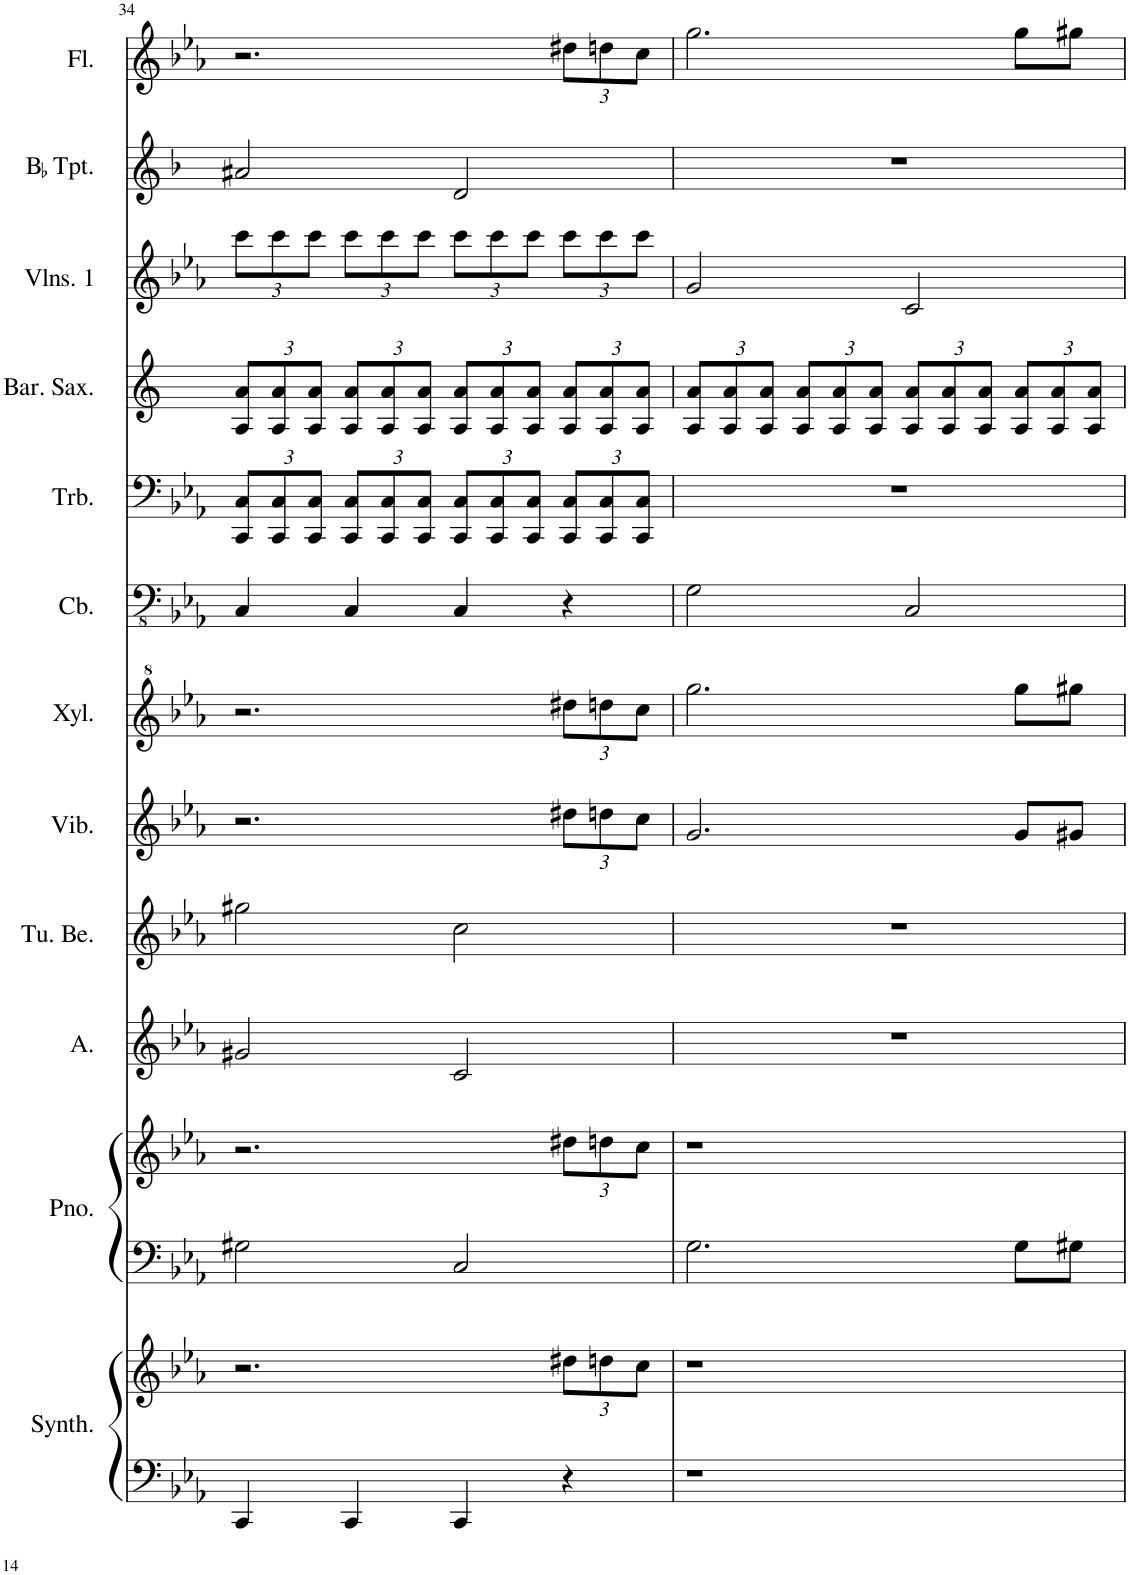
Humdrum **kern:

**kern	**kern	**kern	**kern	**kern	**kern	**kern	**kern	**kern	**kern	**kern	**kern	**kern	**kern
*part12	*part12	*part11	*part11	*part10	*part9	*part8	*part7	*part6	*part5	*part4	*part3	*part2	*part1
*staff14	*staff13	*staff12	*staff11	*staff10	*staff9	*staff8	*staff7	*staff6	*staff5	*staff4	*staff3	*staff2	*staff1
*I"Keyboard Synthesizer	*	*I"Piano	*	*I"Alto	*I"Tubular Bells	*I"Vibraphone	*I"Xylophone	*I"Contrabass	*I"Trombone	*I"Baritone Saxophone	*I"Violins 1	*I"BaccidentalFlat Trumpet	*I"Flute
*I'Synth.	*	*I'Pno.	*	*I'A.	*I'Tu. Be.	*I'Vib.	*I'Xyl.	*I'Cb.	*I'Trb.	*I'Bar. Sax.	*I'Vlns. 1	*I'BaccidentalFlat Tpt.	*I'Fl.
!!LO:PB:g=z
*clefF4	*clefG2	*clefF4	*clefG2	*clefG2	*clefG2	*clefG2	*clefG^2	*clefFv4	*clefF4	*clefG2	*clefG2	*clefG2	*clefG2
*	*	*	*	*	*	*	*	*Trd7c12	*	*Trd12c21	*	*Trd1c2	*
*k[b-e-a-]	*k[b-e-a-]	*k[b-e-a-]	*k[b-e-a-]	*k[b-e-a-]	*k[b-e-a-]	*k[b-e-a-]	*k[b-e-a-]	*k[b-e-a-]	*k[b-e-a-]	*k[]	*k[b-e-a-]	*k[b-]	*k[b-e-a-]
*M4/4	*M4/4	*M4/4	*M4/4	*M4/4	*M4/4	*M4/4	*M4/4	*M4/4	*M4/4	*M4/4	*M4/4	*M4/4	*M4/4
*	*	*	*	*	*	*	*	*	*Xbrackettup	*Xbrackettup	*Xbrackettup	*	*
=34	=34	=34	=34	=34	=34	=34	=34	=34	=34	=34	=34	=34	=34
4CC/	2.r	2G#X\	2.r	2g#X/	2gg#X\	2.r	2.r	4CC/	12CC/ 12C/L	12A/ 12a/L	12ccc\L	2a#X/	2.r
.	.	.	.	.	.	.	.	.	12CC/ 12C/	12A/ 12a/	12ccc\	.	.
.	.	.	.	.	.	.	.	.	12CC/ 12C/J	12A/ 12a/J	12ccc\J	.	.
4CC/	.	.	.	.	.	.	.	4CC/	12CC/ 12C/L	12A/ 12a/L	12ccc\L	.	.
.	.	.	.	.	.	.	.	.	12CC/ 12C/	12A/ 12a/	12ccc\	.	.
.	.	.	.	.	.	.	.	.	12CC/ 12C/J	12A/ 12a/J	12ccc\J	.	.
4CC/	.	2C/	.	2c/	2cc\	.	.	4CC/	12CC/ 12C/L	12A/ 12a/L	12ccc\L	2d/	.
.	.	.	.	.	.	.	.	.	12CC/ 12C/	12A/ 12a/	12ccc\	.	.
.	.	.	.	.	.	.	.	.	12CC/ 12C/J	12A/ 12a/J	12ccc\J	.	.
*	*Xbrackettup	*	*Xbrackettup	*	*	*Xbrackettup	*Xbrackettup	*	*	*	*	*	*Xbrackettup
4r	12dd#X\L	.	12dd#X\L	.	.	12dd#X\L	12ddd#X\L	4r	12CC/ 12C/L	12A/ 12a/L	12ccc\L	.	12dd#X\L
.	12ddn\	.	12ddn\	.	.	12ddn\	12dddn\	.	12CC/ 12C/	12A/ 12a/	12ccc\	.	12ddn\
.	12cc\J	.	12cc\J	.	.	12cc\J	12ccc\J	.	12CC/ 12C/J	12A/ 12a/J	12ccc\J	.	12cc\J
=35	=35	=35	=35	=35	=35	=35	=35	=35	=35	=35	=35	=35	=35
1r	1r	2.G\	1r	1r	1r	2.g/	2.ggg\	2GG\	1r	12A/ 12a/L	2g/	1r	2.gg\
.	.	.	.	.	.	.	.	.	.	12A/ 12a/	.	.	.
.	.	.	.	.	.	.	.	.	.	12A/ 12a/J	.	.	.
.	.	.	.	.	.	.	.	.	.	12A/ 12a/L	.	.	.
.	.	.	.	.	.	.	.	.	.	12A/ 12a/	.	.	.
.	.	.	.	.	.	.	.	.	.	12A/ 12a/J	.	.	.
.	.	.	.	.	.	.	.	2CC/	.	12A/ 12a/L	2c/	.	.
.	.	.	.	.	.	.	.	.	.	12A/ 12a/	.	.	.
.	.	.	.	.	.	.	.	.	.	12A/ 12a/J	.	.	.
.	.	8G\L	.	.	.	8g/L	8ggg\L	.	.	12A/ 12a/L	.	.	8gg\L
.	.	.	.	.	.	.	.	.	.	12A/ 12a/	.	.	.
.	.	8G#X\J	.	.	.	8g#X/J	8ggg#X\J	.	.	.	.	.	8gg#X\J
.	.	.	.	.	.	.	.	.	.	12A/ 12a/J	.	.	.
=	=	=	=	=	=	=	=	=	=	=	=	=	=
*-	*-	*-	*-	*-	*-	*-	*-	*-	*-	*-	*-	*-	*-
